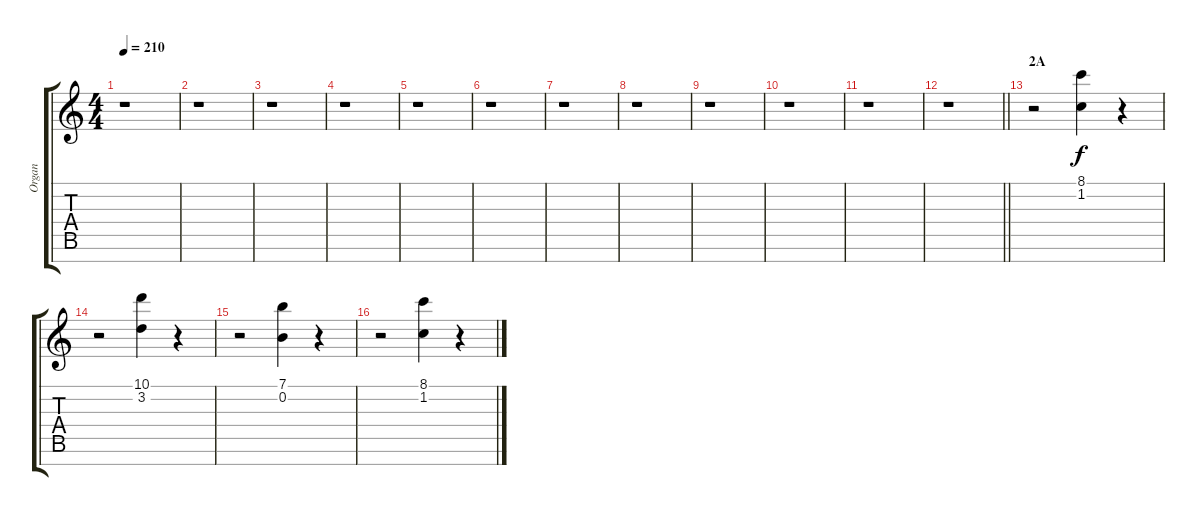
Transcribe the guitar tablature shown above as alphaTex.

\track ("Organ" "Organ") {instrument rockorgan}
\staff {score tabs}
\tuning (E5 B4 G4 D4 A3 E3 B2) {hide}
\ts (4 4)
\tempo 210
\clef g2
\ks c
r.1{dy f} |
r.1 |
r.1 |
r.1 |
r.1 |
r.1 |
r.1 |
r.1 |
r.1 |
r.1 |
r.1 |
\barLineRight lightlight
r.1 |
\section ("" "2A")
r.2 (8.1 1.2).4 r.4 |
r.2 (10.1 3.2).4 r.4 |
r.2 (7.1 0.2).4 r.4 |
r.2 (8.1 1.2).4 r.4
